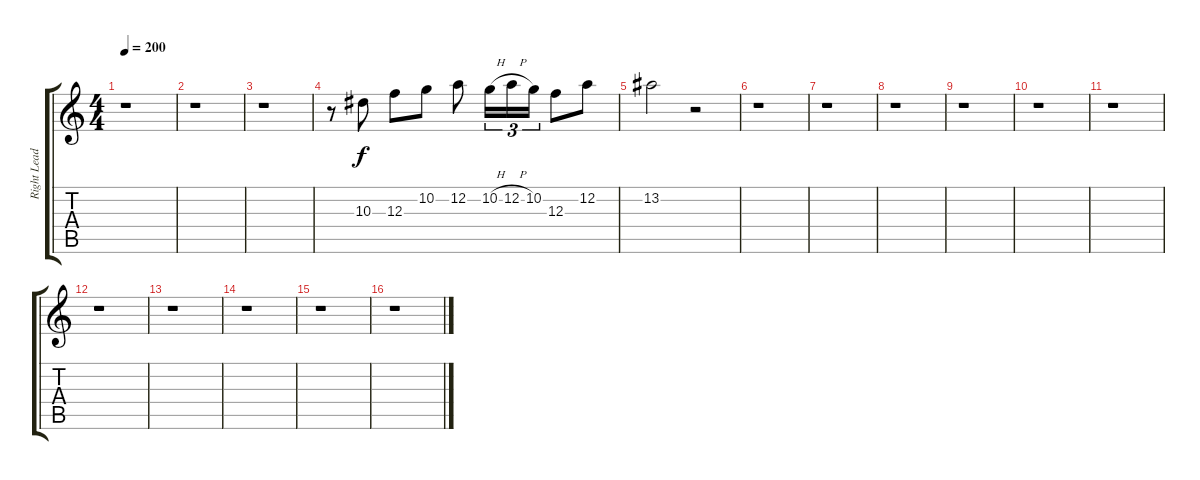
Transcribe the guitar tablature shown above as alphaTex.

\track ("Right Lead Gtr" "Right Lead") {instrument distortionguitar}
\staff {score tabs}
\tuning (D4 A3 F3 C3 G2 D2) {hide}
\ts (4 4)
\tempo 200
\clef g2
\ks c
r.1{dy f} |
r.1 |
r.1 |
r.8 10.3.8 12.3.8 10.2.8 12.2.8 10.2{h}.16{tu (3 2)} 12.2{h}.16{tu (3 2)} 10.2.16{tu (3 2)} 12.3.8 12.2.8 |
13.2.2 r.2 |
r.1 |
r.1 |
r.1 |
r.1 |
r.1 |
r.1 |
r.1 |
r.1 |
r.1 |
r.1 |
r.1
